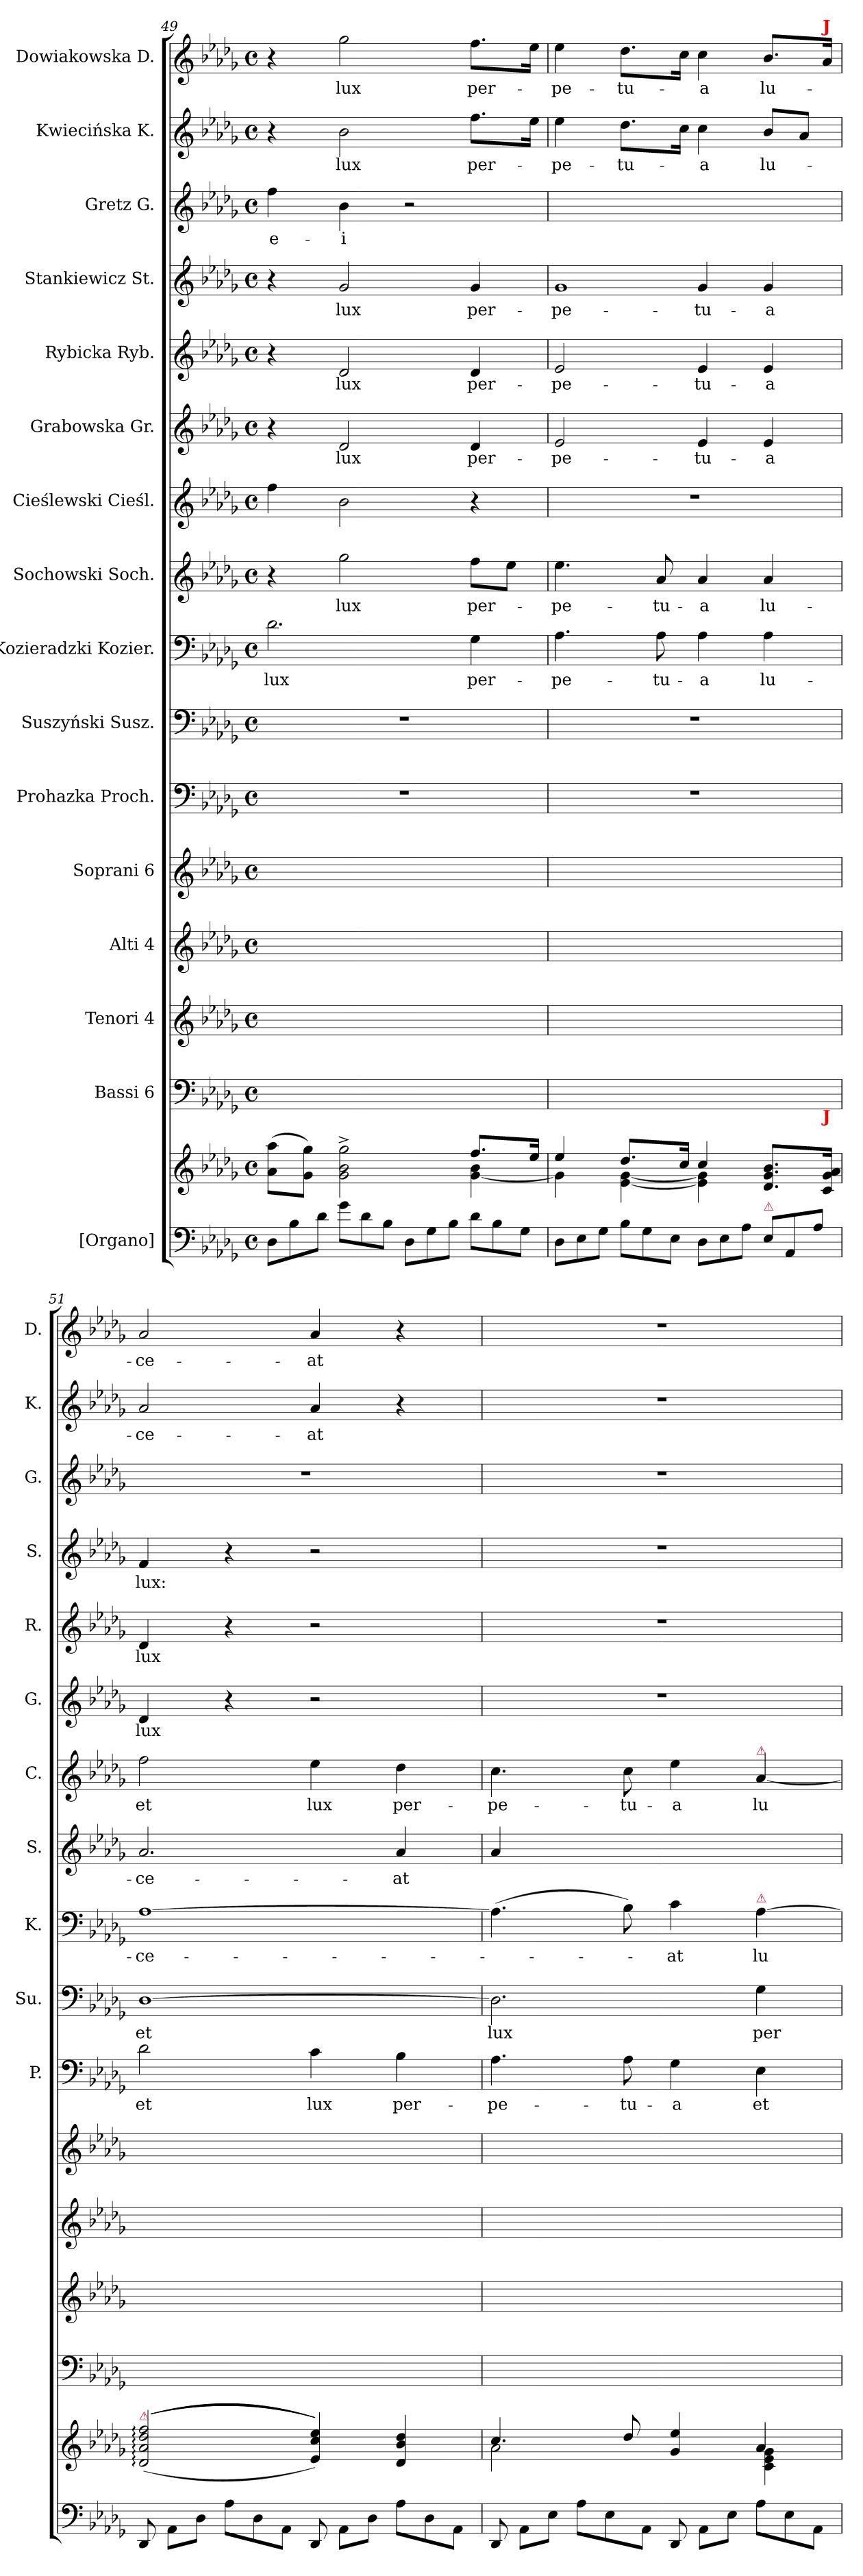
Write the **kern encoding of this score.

**kern	**kern	**kern	**kern	**kern	**kern	**kern	**text	**kern	**text	**kern	**text	**kern	**text	**kern	**text	**kern	**text	**kern	**text	**kern	**text	**kern	**text	**kern	**text	**kern	**text
*part16	*part16	*part15	*part14	*part13	*part12	*part11	*part11	*part10	*part10	*part9	*part9	*part8	*part8	*part7	*part7	*part6	*part6	*part5	*part5	*part4	*part4	*part3	*part3	*part2	*part2	*part1	*part1
*staff17	*staff16	*staff15	*staff14	*staff13	*staff12	*staff11	*staff11	*staff10	*staff10	*staff9	*staff9	*staff8	*staff8	*staff7	*staff7	*staff6	*staff6	*staff5	*staff5	*staff4	*staff4	*staff3	*staff3	*staff2	*staff2	*staff1	*staff1
*I"[Organo]	*	*I"Bassi 6	*I"Tenori 4	*I"Alti 4	*I"Soprani 6	*I"Prohazka Proch.	*	*I"Suszyński Susz.	*	*I"Kozieradzki Kozier.	*	*I"Sochowski Soch.	*	*I"Cieślewski Cieśl.	*	*I"Grabowska Gr.	*	*I"Rybicka Ryb.	*	*I"Stankiewicz St.	*	*I"Gretz G.	*	*I"Kwiecińska K.	*	*I"Dowiakowska D.	*
*	*	*	*	*	*	*I'P.	*	*I'Su.	*	*I'K.	*	*I'S.	*	*I'C.	*	*I'G.	*	*I'R.	*	*I'S.	*	*I'G.	*	*I'K.	*	*I'D.	*
*clefF4	*clefG2	*clefF4	*clefG2	*clefG2	*clefG2	*clefF4	*	*clefF4	*	*clefF4	*	*clefG2	*	*clefG2	*	*clefG2	*	*clefG2	*	*clefG2	*	*clefG2	*	*clefG2	*	*clefG2	*
*	*	*	*ITrd8c12	*	*	*	*	*	*	*	*	*ITrd8c12	*	*ITrd8c12	*	*	*	*	*	*	*	*	*	*	*	*	*
*k[b-e-a-d-g-]	*k[b-e-a-d-g-]	*k[b-e-a-d-g-]	*k[b-e-a-d-g-]	*k[b-e-a-d-g-]	*k[b-e-a-d-g-]	*k[b-e-a-d-g-]	*	*k[b-e-a-d-g-]	*	*k[b-e-a-d-g-]	*	*k[b-e-a-d-g-]	*	*k[b-e-a-d-g-]	*	*k[b-e-a-d-g-]	*	*k[b-e-a-d-g-]	*	*k[b-e-a-d-g-]	*	*k[b-e-a-d-g-]	*	*k[b-e-a-d-g-]	*	*k[b-e-a-d-g-]	*
*M4/4	*M4/4	*M4/4	*M4/4	*M4/4	*M4/4	*M4/4	*	*M4/4	*	*M4/4	*	*M4/4	*	*M4/4	*	*M4/4	*	*M4/4	*	*M4/4	*	*M4/4	*	*M4/4	*	*M4/4	*
*met(c)	*met(c)	*met(c)	*met(c)	*met(c)	*met(c)	*met(c)	*	*met(c)	*	*met(c)	*	*met(c)	*	*met(c)	*	*met(c)	*	*met(c)	*	*met(c)	*	*met(c)	*	*met(c)	*	*met(c)	*
*Xtuplet	*	*	*	*	*	*	*	*	*	*	*	*	*	*	*	*	*	*	*	*	*	*	*	*	*	*	*
=49	=49	=49	=49	=49	=49	=49	=49	=49	=49	=49	=49	=49	=49	=49	=49	=49	=49	=49	=49	=49	=49	=49	=49	=49	=49	=49	=49
*	*^	*	*	*	*	*	*	*	*	*	*	*	*	*	*	*	*	*	*	*	*	*	*	*	*	*	*
12D-\L	(>8a-\ 8aa-\L	2.ryy	1ryy	1ryy	1ryy	1ryy	1r	.	1r	.	2.d-\	lux	4r	.	4f\	.	4r	.	4r	.	4r	.	4ff\	e-	4r	.	4r	.
12B-\	.	.	.	.	.	.	.	.	.	.	.	.	.	.	.	.	.	.	.	.	.	.	.	.	.	.	.	.
.	8g-\ 8gg-\J)	.	.	.	.	.	.	.	.	.	.	.	.	.	.	.	.	.	.	.	.	.	.	.	.	.	.	.
12d-\J	.	.	.	.	.	.	.	.	.	.	.	.	.	.	.	.	.	.	.	.	.	.	.	.	.	.	.	.
12g-\L	2g-^>\ 2b-^>\ 2gg-^>\	.	.	.	.	.	.	.	.	.	.	.	2g-\	lux	2B-\	.	2d-/	lux	2d-/	lux	2g-/	lux	4b-\	-i	2b-\	lux	2gg-\	lux
12d-\	.	.	.	.	.	.	.	.	.	.	.	.	.	.	.	.	.	.	.	.	.	.	.	.	.	.	.	.
12B-\J	.	.	.	.	.	.	.	.	.	.	.	.	.	.	.	.	.	.	.	.	.	.	.	.	.	.	.	.
12D-\L	.	.	.	.	.	.	.	.	.	.	.	.	.	.	.	.	.	.	.	.	.	.	2r	.	.	.	.	.
12G-\	.	.	.	.	.	.	.	.	.	.	.	.	.	.	.	.	.	.	.	.	.	.	.	.	.	.	.	.
12B-\J	.	.	.	.	.	.	.	.	.	.	.	.	.	.	.	.	.	.	.	.	.	.	.	.	.	.	.	.
!	!	!	!	!	!	!	!	!	!	!	!	!	!	!	!	!	!	!LO:LY:i	!	!LO:LY:i	!	!	!	!	!	!LO:LY:i	!	!
12d-\L	8.ff/L	[4g-\ 4b-\	.	.	.	.	.	.	.	.	4G-\	per-	8f\L	per-	4r	.	4d-/	per-	4d-/	per-	4g-/	per-	.	.	8.ff\L	per-	8.ff\L	per-
12B-\	.	.	.	.	.	.	.	.	.	.	.	.	.	.	.	.	.	.	.	.	.	.	.	.	.	.	.	.
.	.	.	.	.	.	.	.	.	.	.	.	.	8e-\J	.	.	.	.	.	.	.	.	.	.	.	.	.	.	.
12G-\J	.	.	.	.	.	.	.	.	.	.	.	.	.	.	.	.	.	.	.	.	.	.	.	.	.	.	.	.
.	16ee-/Jk	.	.	.	.	.	.	.	.	.	.	.	.	.	.	.	.	.	.	.	.	.	.	.	16ee-\Jk	.	16ee-\Jk	.
=50	=50	=50	=50	=50	=50	=50	=50	=50	=50	=50	=50	=50	=50	=50	=50	=50	=50	=50	=50	=50	=50	=50	=50	=50	=50	=50	=50	=50
!	!	!	!	!	!	!	!	!	!	!	!	!	!	!	!	!	!	!LO:LY:i	!	!LO:LY:i	!LO:N:vis=1	!	!	!	!	!LO:LY:i	!	!
*	*	*	*^	*	*	*	*	*	*	*	*	*	*	*	*	*	*	*	*	*	*	*	*	*	*	*	*	*
12D-\L	4ee-/	4g-\]	1ryy	2...ryy	1ryy	1ryy	1ryy	1r	.	1r	.	4.A-\	-pe-	4.e-\	-pe-	1r	.	2e-/	-pe-	2e-/	-pe-	2g-/	-pe-	1ryy	.	4ee-\	-pe-	4ee-\	-pe-
12E-\	.	.	.	.	.	.	.	.	.	.	.	.	.	.	.	.	.	.	.	.	.	.	.	.	.	.	.	.	.
12G-\J	.	.	.	.	.	.	.	.	.	.	.	.	.	.	.	.	.	.	.	.	.	.	.	.	.	.	.	.	.
!	!	!	!	!	!	!	!	!	!	!	!	!	!	!	!	!	!	!	!	!	!	!	!	!	!	!	!LO:LY:i	!	!
12B-\L	8.dd-/L	[4e-\ [4g-\	.	.	.	.	.	.	.	.	.	.	.	.	.	.	.	.	.	.	.	.	.	.	.	8.dd-\L	-tu-	8.dd-\L	-tu-
12G-\	.	.	.	.	.	.	.	.	.	.	.	.	.	.	.	.	.	.	.	.	.	.	.	.	.	.	.	.	.
.	.	.	.	.	.	.	.	.	.	.	.	8A-\	-tu-	8A-/	-tu-	.	.	.	.	.	.	.	.	.	.	.	.	.	.
12E-\J	.	.	.	.	.	.	.	.	.	.	.	.	.	.	.	.	.	.	.	.	.	.	.	.	.	.	.	.	.
.	16cc/Jk	.	.	.	.	.	.	.	.	.	.	.	.	.	.	.	.	.	.	.	.	.	.	.	.	16cc\Jk	.	16cc\Jk	.
!	!	!	!	!	!	!	!	!	!	!	!	!	!	!	!	!	!	!	!LO:LY:i	!	!LO:LY:i	!	!	!	!	!	!LO:LY:i	!	!
12D-\L	4cc/	4e-]\ 4g-]\	.	.	.	.	.	.	.	.	.	4A-\	-a	4A-/	-a	.	.	4e-/	-tu-	4e-/	-tu-	4g-/	-tu-	.	.	4cc\	-a	4cc\	-a
12E-\	.	.	.	.	.	.	.	.	.	.	.	.	.	.	.	.	.	.	.	.	.	.	.	.	.	.	.	.	.
12A-\J	.	.	.	.	.	.	.	.	.	.	.	.	.	.	.	.	.	.	.	.	.	.	.	.	.	.	.	.	.
!LO:TX:a:color=crimson:t=⚠	!	!	!	!	!	!	!	!	!	!	!	!	!	!	!	!	!	!	!	!	!	!	!	!	!	!	!	!	!
!	!	!	!	!	!	!	!	!	!	!	!	!	!	!	!	!	!	!	!LO:LY:i	!	!LO:LY:i	!	!	!	!	!	!LO:LY:i	!	!
12E-/L	8.d-/ 8.g-/ 8.b-/L	4ryy	.	.	.	.	.	.	.	.	.	4A-\	lu-	4A-/	lu-	.	.	4e-/	-a	4e-/	-a	4g-/	-a	.	.	8b-/L	lu-	8.b-/L	lu-
12AA-/	.	.	.	.	.	.	.	.	.	.	.	.	.	.	.	.	.	.	.	.	.	.	.	.	.	.	.	.	.
.	.	.	.	.	.	.	.	.	.	.	.	.	.	.	.	.	.	.	.	.	.	.	.	.	.	8a-/J	.	.	.
12A-\J	.	.	.	.	.	.	.	.	.	.	.	.	.	.	.	.	.	.	.	.	.	.	.	.	.	.	.	.	.
!	!	!	!	!	!	!	!	!	!	!	!	!	!	!	!	!	!	!	!	!	!	!	!	!	!	!	!	!LO:TX:a:B:color=red:t=J	!
!	!	!	!	!LO:TX:b:B:color=red:t=J	!	!	!	!	!	!	!	!	!	!	!	!	!	!	!	!	!	!	!	!	!	!	!	!	!
.	16c/ 16g-/ 16a-/Jk	.	.	16ryy	.	.	.	.	.	.	.	.	.	.	.	.	.	.	.	.	.	.	.	.	.	.	.	16a-/Jk	.
*	*v	*v	*	*	*	*	*	*	*	*	*	*	*	*	*	*	*	*	*	*	*	*	*	*	*	*	*	*	*
=51	=51	=51	=51	=51	=51	=51	=51	=51	=51	=51	=51	=51	=51	=51	=51	=51	=51	=51	=51	=51	=51	=51	=51	=51	=51	=51	=51	=51
!	!LO:TX:a:color=crimson:t=⚠	!	!	!	!	!	!	!	!	!	!	!	!	!	!	!	!	!	!	!	!	!	!	!	!	!	!	!
!	!	!	!	!	!	!	!	!	!	!	!	!	!	!	!	!	!	!	!	!	!	!	!	!	!	!LO:LY:i	!	!
*	*	*v	*v	*	*	*	*	*	*	*	*	*	*	*	*	*	*	*	*	*	*	*	*	*	*	*	*	*
12DD-/	(<(<(<(>2d-:/ 2a-:/ 2dd-:/ 2ff:/	1ryy	1ryy	1ryy	1ryy	2d-\	et	[1D-	et	[1A-	-ce-	2.A-/	-ce-	2f\	et	4d-/	lux	4d-/	lux	4f/	lux:	1r	.	2a-/	-ce-	2a-/	-ce-
12AA-\L	.	.	.	.	.	.	.	.	.	.	.	.	.	.	.	.	.	.	.	.	.	.	.	.	.	.	.
12D-\J	.	.	.	.	.	.	.	.	.	.	.	.	.	.	.	.	.	.	.	.	.	.	.	.	.	.	.
12A-\L	.	.	.	.	.	.	.	.	.	.	.	.	.	.	.	4r	.	4r	.	4r	.	.	.	.	.	.	.
12D-\	.	.	.	.	.	.	.	.	.	.	.	.	.	.	.	.	.	.	.	.	.	.	.	.	.	.	.
12AA-\J	.	.	.	.	.	.	.	.	.	.	.	.	.	.	.	.	.	.	.	.	.	.	.	.	.	.	.
!	!	!	!	!	!	!	!	!	!	!	!	!	!	!	!	!	!	!	!	!	!	!	!	!	!LO:LY:i	!	!
12DD-/	4e-/ 4cc/ 4ee-/))))	.	.	.	.	4c\	lux	.	.	.	.	.	.	4e-\	lux	2r	.	2r	.	2r	.	.	.	4a-/	-at	4a-/	-at
12AA-\L	.	.	.	.	.	.	.	.	.	.	.	.	.	.	.	.	.	.	.	.	.	.	.	.	.	.	.
12D-\J	.	.	.	.	.	.	.	.	.	.	.	.	.	.	.	.	.	.	.	.	.	.	.	.	.	.	.
12A-\L	4d-/ 4b-/ 4dd-/	.	.	.	.	4B-\	per-	.	.	.	.	4A-/	-at	4d-\	per-	.	.	.	.	.	.	.	.	4r	.	4r	.
12D-\	.	.	.	.	.	.	.	.	.	.	.	.	.	.	.	.	.	.	.	.	.	.	.	.	.	.	.
12AA-\J	.	.	.	.	.	.	.	.	.	.	.	.	.	.	.	.	.	.	.	.	.	.	.	.	.	.	.
=52	=52	=52	=52	=52	=52	=52	=52	=52	=52	=52	=52	=52	=52	=52	=52	=52	=52	=52	=52	=52	=52	=52	=52	=52	=52	=52	=52
*	*^	*	*	*	*	*	*	*	*	*	*	*	*	*	*	*	*	*	*	*	*	*	*	*	*	*	*
12DD-/	4.cc/	2a-\	1ryy	1ryy	1ryy	1ryy	4.A-\	-pe-	2.D-\]	lux	(>4.A-\]	.	4A-/	.	4.c\	-pe-	1r	.	1r	.	1r	.	1r	.	1r	.	1r	.
12AA-\L	.	.	.	.	.	.	.	.	.	.	.	.	.	.	.	.	.	.	.	.	.	.	.	.	.	.	.	.
12E-\J	.	.	.	.	.	.	.	.	.	.	.	.	.	.	.	.	.	.	.	.	.	.	.	.	.	.	.	.
12A-\L	.	.	.	.	.	.	.	.	.	.	.	.	4ryy	.	.	.	.	.	.	.	.	.	.	.	.	.	.	.
12E-\	.	.	.	.	.	.	.	.	.	.	.	.	.	.	.	.	.	.	.	.	.	.	.	.	.	.	.	.
.	8dd-/	.	.	.	.	.	8A-\	-tu-	.	.	8B-\)	.	.	.	8c\	-tu-	.	.	.	.	.	.	.	.	.	.	.	.
12AA-\J	.	.	.	.	.	.	.	.	.	.	.	.	.	.	.	.	.	.	.	.	.	.	.	.	.	.	.	.
12DD-/	4g-/ 4ee-/	4ryy	.	.	.	.	4G-\	-a	.	.	4c\	-at	2ryy	.	4e-\	-a	.	.	.	.	.	.	.	.	.	.	.	.
12AA-\L	.	.	.	.	.	.	.	.	.	.	.	.	.	.	.	.	.	.	.	.	.	.	.	.	.	.	.	.
12E-\J	.	.	.	.	.	.	.	.	.	.	.	.	.	.	.	.	.	.	.	.	.	.	.	.	.	.	.	.
!	!	!	!	!	!	!	!	!	!	!	!	!	!	!	!LO:TX:a:color=crimson:t=⚠	!	!	!	!	!	!	!	!	!	!	!	!	!
!	!	!	!	!	!	!	!	!	!	!	!LO:TX:a:color=crimson:t=⚠	!	!	!	!	!	!	!	!	!	!	!	!	!	!	!	!	!
12A-\L	4a-/	4c\ 4e-\ 4g-\	.	.	.	.	4E-\	et	4G-\	per-	[4A-\	lu-	.	.	[4A-/	lu-	.	.	.	.	.	.	.	.	.	.	.	.
12E-\	.	.	.	.	.	.	.	.	.	.	.	.	.	.	.	.	.	.	.	.	.	.	.	.	.	.	.	.
12AA-\J	.	.	.	.	.	.	.	.	.	.	.	.	.	.	.	.	.	.	.	.	.	.	.	.	.	.	.	.
*	*v	*v	*	*	*	*	*	*	*	*	*	*	*	*	*	*	*	*	*	*	*	*	*	*	*	*	*	*
=	=	=	=	=	=	=	=	=	=	=	=	=	=	=	=	=	=	=	=	=	=	=	=	=	=	=	=
*-	*-	*-	*-	*-	*-	*-	*-	*-	*-	*-	*-	*-	*-	*-	*-	*-	*-	*-	*-	*-	*-	*-	*-	*-	*-	*-	*-
